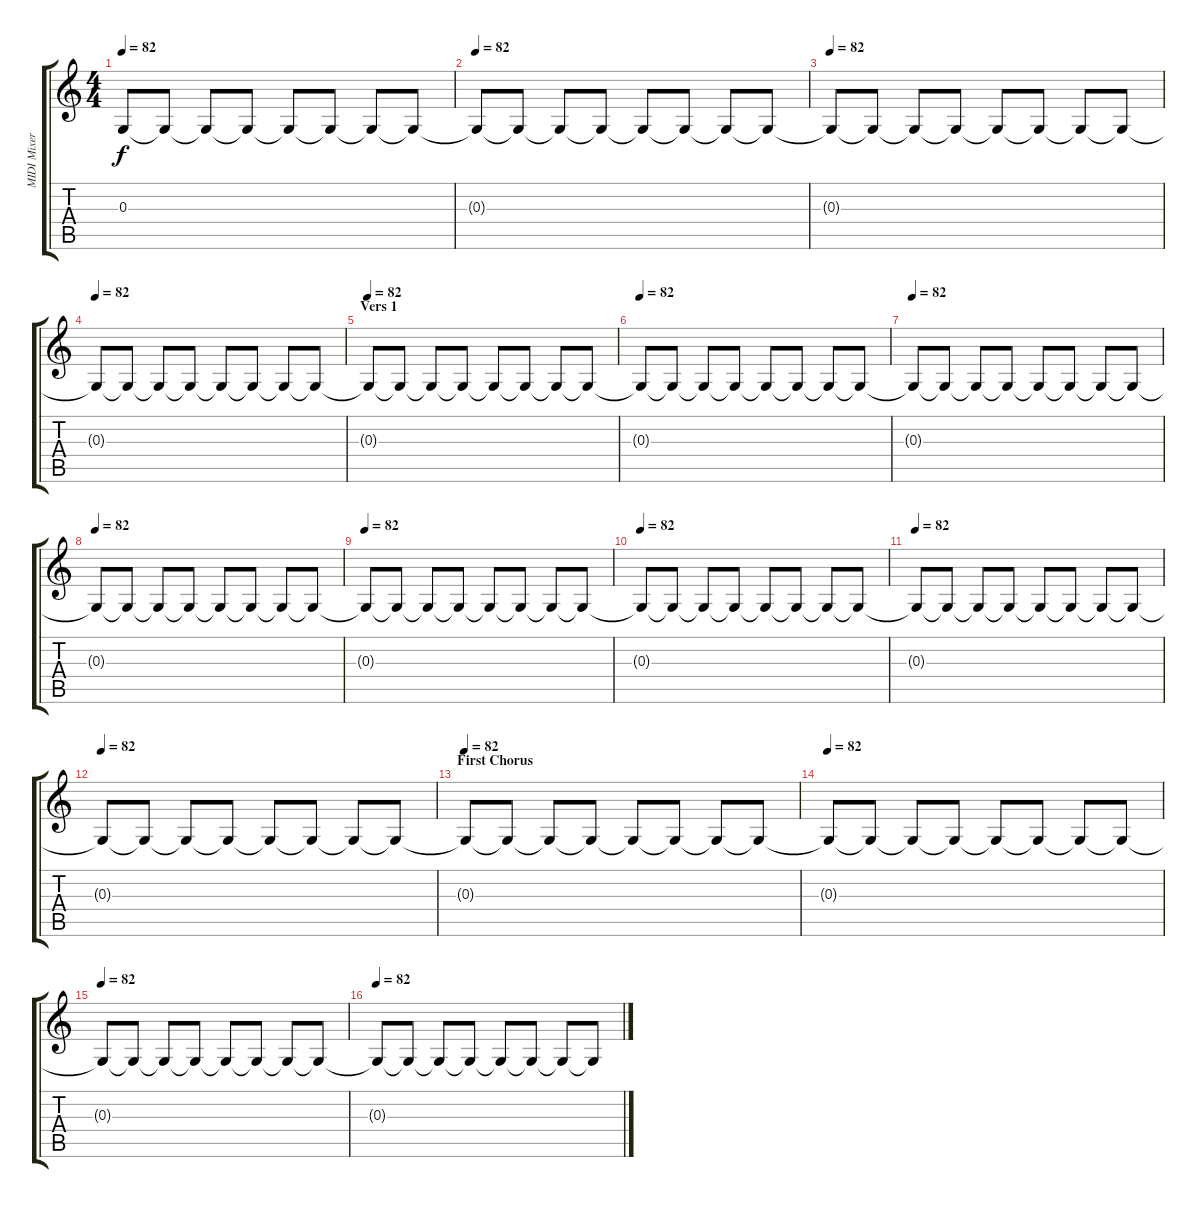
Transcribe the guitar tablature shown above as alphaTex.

\track ("MIDI Mixer" "MIDI Mixer") {instrument applause}
\staff {score tabs}
\tuning (E4 B3 G3 D3 A2 E2) {hide}
\ts (4 4)
\tempo 82
\clef g2
\ks c
0.3{t}.8{dy f} 0.3{t}.8 0.3{t}.8 0.3{t}.8 0.3{t}.8 0.3{t}.8 0.3{t}.8 0.3{t}.8 |
\tempo 82
0.3{t}.8 0.3{t}.8 0.3{t}.8 0.3{t}.8 0.3{t}.8 0.3{t}.8 0.3{t}.8 0.3{t}.8 |
\tempo 82
0.3{t}.8 0.3{t}.8 0.3{t}.8 0.3{t}.8 0.3{t}.8 0.3{t}.8 0.3{t}.8 0.3{t}.8 |
\tempo 82
0.3{t}.8 0.3{t}.8 0.3{t}.8 0.3{t}.8 0.3{t}.8 0.3{t}.8 0.3{t}.8 0.3{t}.8 |
\section ("" "Vers 1")
\tempo 82
0.3{t}.8 0.3{t}.8 0.3{t}.8 0.3{t}.8 0.3{t}.8 0.3{t}.8 0.3{t}.8 0.3{t}.8 |
\tempo 82
0.3{t}.8 0.3{t}.8 0.3{t}.8 0.3{t}.8 0.3{t}.8 0.3{t}.8 0.3{t}.8 0.3{t}.8 |
\tempo 82
0.3{t}.8 0.3{t}.8 0.3{t}.8 0.3{t}.8 0.3{t}.8 0.3{t}.8 0.3{t}.8 0.3{t}.8 |
\tempo 82
0.3{t}.8 0.3{t}.8 0.3{t}.8 0.3{t}.8 0.3{t}.8 0.3{t}.8 0.3{t}.8 0.3{t}.8 |
\tempo 82
0.3{t}.8 0.3{t}.8 0.3{t}.8 0.3{t}.8 0.3{t}.8 0.3{t}.8 0.3{t}.8 0.3{t}.8 |
\tempo 82
0.3{t}.8 0.3{t}.8 0.3{t}.8 0.3{t}.8 0.3{t}.8 0.3{t}.8 0.3{t}.8 0.3{t}.8 |
\tempo 82
0.3{t}.8 0.3{t}.8 0.3{t}.8 0.3{t}.8 0.3{t}.8 0.3{t}.8 0.3{t}.8 0.3{t}.8 |
\tempo 82
0.3{t}.8 0.3{t}.8 0.3{t}.8 0.3{t}.8 0.3{t}.8 0.3{t}.8 0.3{t}.8 0.3{t}.8 |
\section ("" "First Chorus")
\tempo 82
0.3{t}.8 0.3{t}.8 0.3{t}.8 0.3{t}.8 0.3{t}.8 0.3{t}.8 0.3{t}.8 0.3{t}.8 |
\tempo 82
0.3{t}.8 0.3{t}.8 0.3{t}.8 0.3{t}.8 0.3{t}.8 0.3{t}.8 0.3{t}.8 0.3{t}.8 |
\tempo 82
0.3{t}.8 0.3{t}.8 0.3{t}.8 0.3{t}.8 0.3{t}.8 0.3{t}.8 0.3{t}.8 0.3{t}.8 |
\tempo 82
0.3{t}.8 0.3{t}.8 0.3{t}.8 0.3{t}.8 0.3{t}.8 0.3{t}.8 0.3{t}.8 0.3{t}.8
